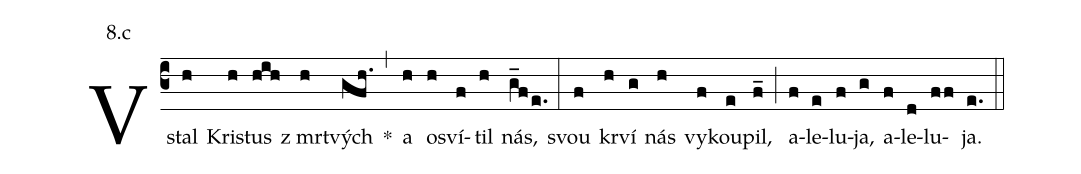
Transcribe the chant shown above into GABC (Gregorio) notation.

office-part: ranní chvály, 1. ant.;
mode: 8;
annotation: 8.c;
%%
(c3)
Vstal(h) Kri(h)stus(hih) z mrt(h)vých(gfh.) *(,)
a(h) o(h)sví(f)til(h) nás,(g_f/e.) (:)
svou(f) kr(h)ví(g) nás(h) vy(f)kou(e)pil,(f_) (;)
a(f)le(e)lu(f)ja,(g) a(f)le(d)lu(ff)ja.(e.) (::)
